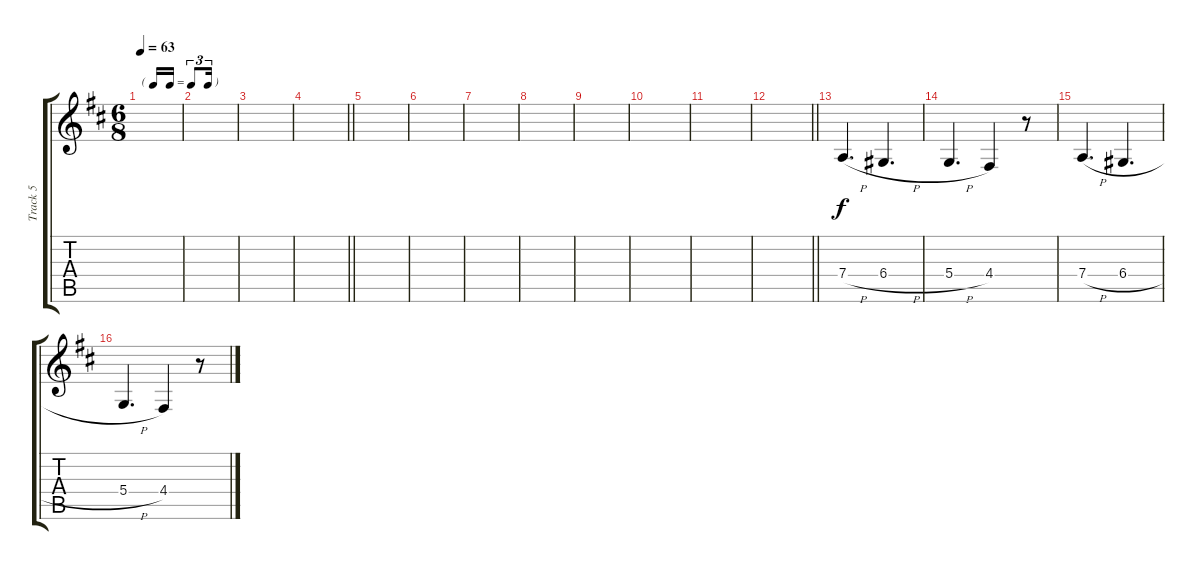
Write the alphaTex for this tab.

\track ("Track 5" "Track 5") {instrument acousticgrandpiano}
\staff {score tabs}
\tuning (E4 B3 G3 D3 A2 E2) {hide}
\ts (6 8)
\tf triplet16th
\tempo 63
\clef g2
\ks bminor
|
|
|
\barLineRight lightlight
|
|
|
|
|
|
|
|
\barLineRight lightlight
|
7.4{h}.4{d volume 7 instrument choiraahs} 6.4{h}.4{d} |
5.4{h}.4{d} 4.4.4 r.8 |
7.4{h}.4{d volume 7 instrument choiraahs} 6.4{h}.4{d} |
5.4{h}.4{d} 4.4.4 r.8
